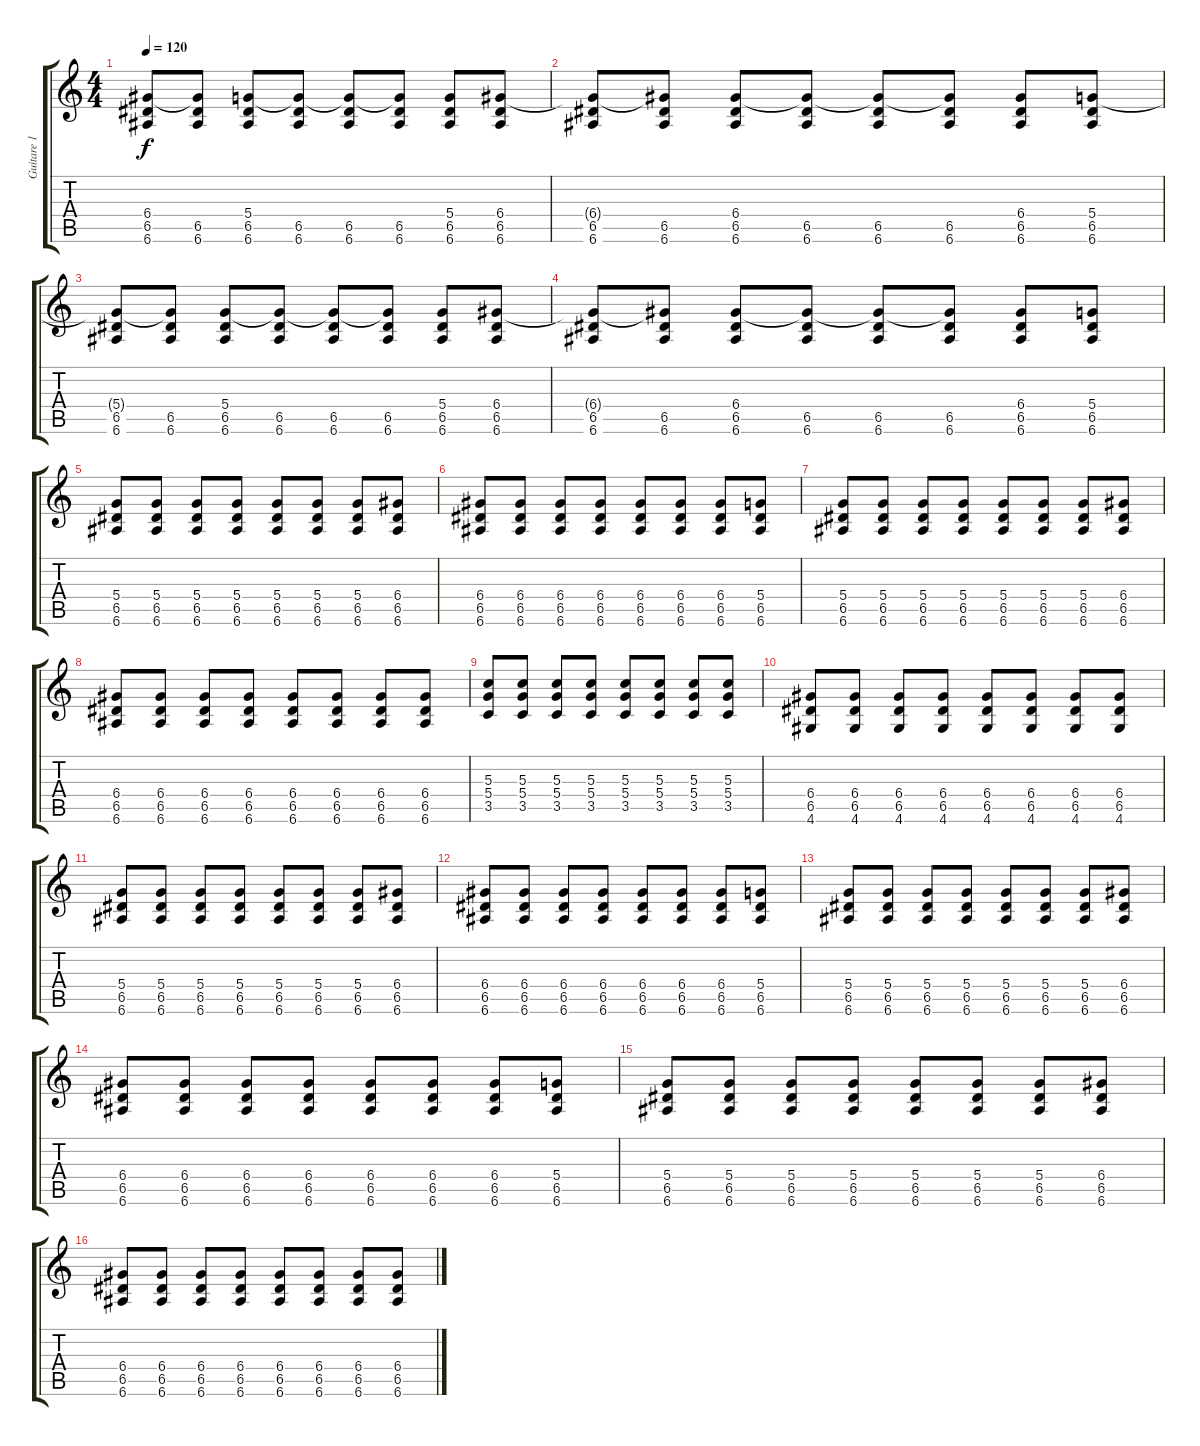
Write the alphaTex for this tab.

\track ("Guitare 1 - Tom" "Guitare 1 ") {instrument acousticguitarsteel}
\staff {score tabs}
\tuning (E4 B3 G3 D3 A2 E2) {hide}
\ts (4 4)
\tempo 120
\clef g2
\ks c
(6.4{t} 6.5 6.6).8{dy f volume 13} (6.4{t} 6.5 6.6).8 (5.4 6.5 6.6).8 (5.4{t} 6.5 6.6).8 (5.4{t} 6.5 6.6).8 (5.4{t} 6.5 6.6).8 (5.4 6.5 6.6).8 (6.4 6.5 6.6).8 |
(6.4{t} 6.5 6.6).8 (6.4{t} 6.5 6.6).8 (6.4 6.5 6.6).8 (6.4{t} 6.5 6.6).8 (6.4{t} 6.5 6.6).8 (6.4{t} 6.5 6.6).8 (6.4 6.5 6.6).8 (5.4 6.5 6.6).8 |
(5.4{t} 6.5 6.6).8 (5.4{t} 6.5 6.6).8 (5.4 6.5 6.6).8 (5.4{t} 6.5 6.6).8 (5.4{t} 6.5 6.6).8 (5.4{t} 6.5 6.6).8 (5.4 6.5 6.6).8 (6.4 6.5 6.6).8 |
(6.4{t} 6.5 6.6).8 (6.4{t} 6.5 6.6).8 (6.4 6.5 6.6).8 (6.4{t} 6.5 6.6).8 (6.4{t} 6.5 6.6).8 (6.4{t} 6.5 6.6).8 (6.4 6.5 6.6).8 (5.4 6.5 6.6).8 |
(5.4 6.5 6.6).8{volume 16 instrument distortionguitar} (5.4 6.5 6.6).8 (5.4 6.5 6.6).8 (5.4 6.5 6.6).8 (5.4 6.5 6.6).8 (5.4 6.5 6.6).8 (5.4 6.5 6.6).8 (6.4 6.5 6.6).8 |
(6.4 6.5 6.6).8 (6.4 6.5 6.6).8 (6.4 6.5 6.6).8 (6.4 6.5 6.6).8 (6.4 6.5 6.6).8 (6.4 6.5 6.6).8 (6.4 6.5 6.6).8 (5.4 6.5 6.6).8 |
(5.4 6.5 6.6).8 (5.4 6.5 6.6).8 (5.4 6.5 6.6).8 (5.4 6.5 6.6).8 (5.4 6.5 6.6).8 (5.4 6.5 6.6).8 (5.4 6.5 6.6).8 (6.4 6.5 6.6).8 |
(6.4 6.5 6.6).8 (6.4 6.5 6.6).8 (6.4 6.5 6.6).8 (6.4 6.5 6.6).8 (6.4 6.5 6.6).8 (6.4 6.5 6.6).8 (6.4 6.5 6.6).8 (6.4 6.5 6.6).8 |
(5.3 5.4 3.5).8 (5.3 5.4 3.5).8 (5.3 5.4 3.5).8 (5.3 5.4 3.5).8 (5.3 5.4 3.5).8 (5.3 5.4 3.5).8 (5.3 5.4 3.5).8 (5.3 5.4 3.5).8 |
(6.4 6.5 4.6).8 (6.4 6.5 4.6).8 (6.4 6.5 4.6).8 (6.4 6.5 4.6).8 (6.4 6.5 4.6).8 (6.4 6.5 4.6).8 (6.4 6.5 4.6).8 (6.4 6.5 4.6).8 |
(5.4 6.5 6.6).8 (5.4 6.5 6.6).8 (5.4 6.5 6.6).8 (5.4 6.5 6.6).8 (5.4 6.5 6.6).8 (5.4 6.5 6.6).8 (5.4 6.5 6.6).8 (6.4 6.5 6.6).8 |
(6.4 6.5 6.6).8 (6.4 6.5 6.6).8 (6.4 6.5 6.6).8 (6.4 6.5 6.6).8 (6.4 6.5 6.6).8 (6.4 6.5 6.6).8 (6.4 6.5 6.6).8 (5.4 6.5 6.6).8 |
(5.4 6.5 6.6).8 (5.4 6.5 6.6).8 (5.4 6.5 6.6).8 (5.4 6.5 6.6).8 (5.4 6.5 6.6).8 (5.4 6.5 6.6).8 (5.4 6.5 6.6).8 (6.4 6.5 6.6).8 |
(6.4 6.5 6.6).8 (6.4 6.5 6.6).8 (6.4 6.5 6.6).8 (6.4 6.5 6.6).8 (6.4 6.5 6.6).8 (6.4 6.5 6.6).8 (6.4 6.5 6.6).8 (5.4 6.5 6.6).8 |
(5.4 6.5 6.6).8 (5.4 6.5 6.6).8 (5.4 6.5 6.6).8 (5.4 6.5 6.6).8 (5.4 6.5 6.6).8 (5.4 6.5 6.6).8 (5.4 6.5 6.6).8 (6.4 6.5 6.6).8 |
(6.4 6.5 6.6).8 (6.4 6.5 6.6).8 (6.4 6.5 6.6).8 (6.4 6.5 6.6).8 (6.4 6.5 6.6).8 (6.4 6.5 6.6).8 (6.4 6.5 6.6).8 (6.4 6.5 6.6).8
